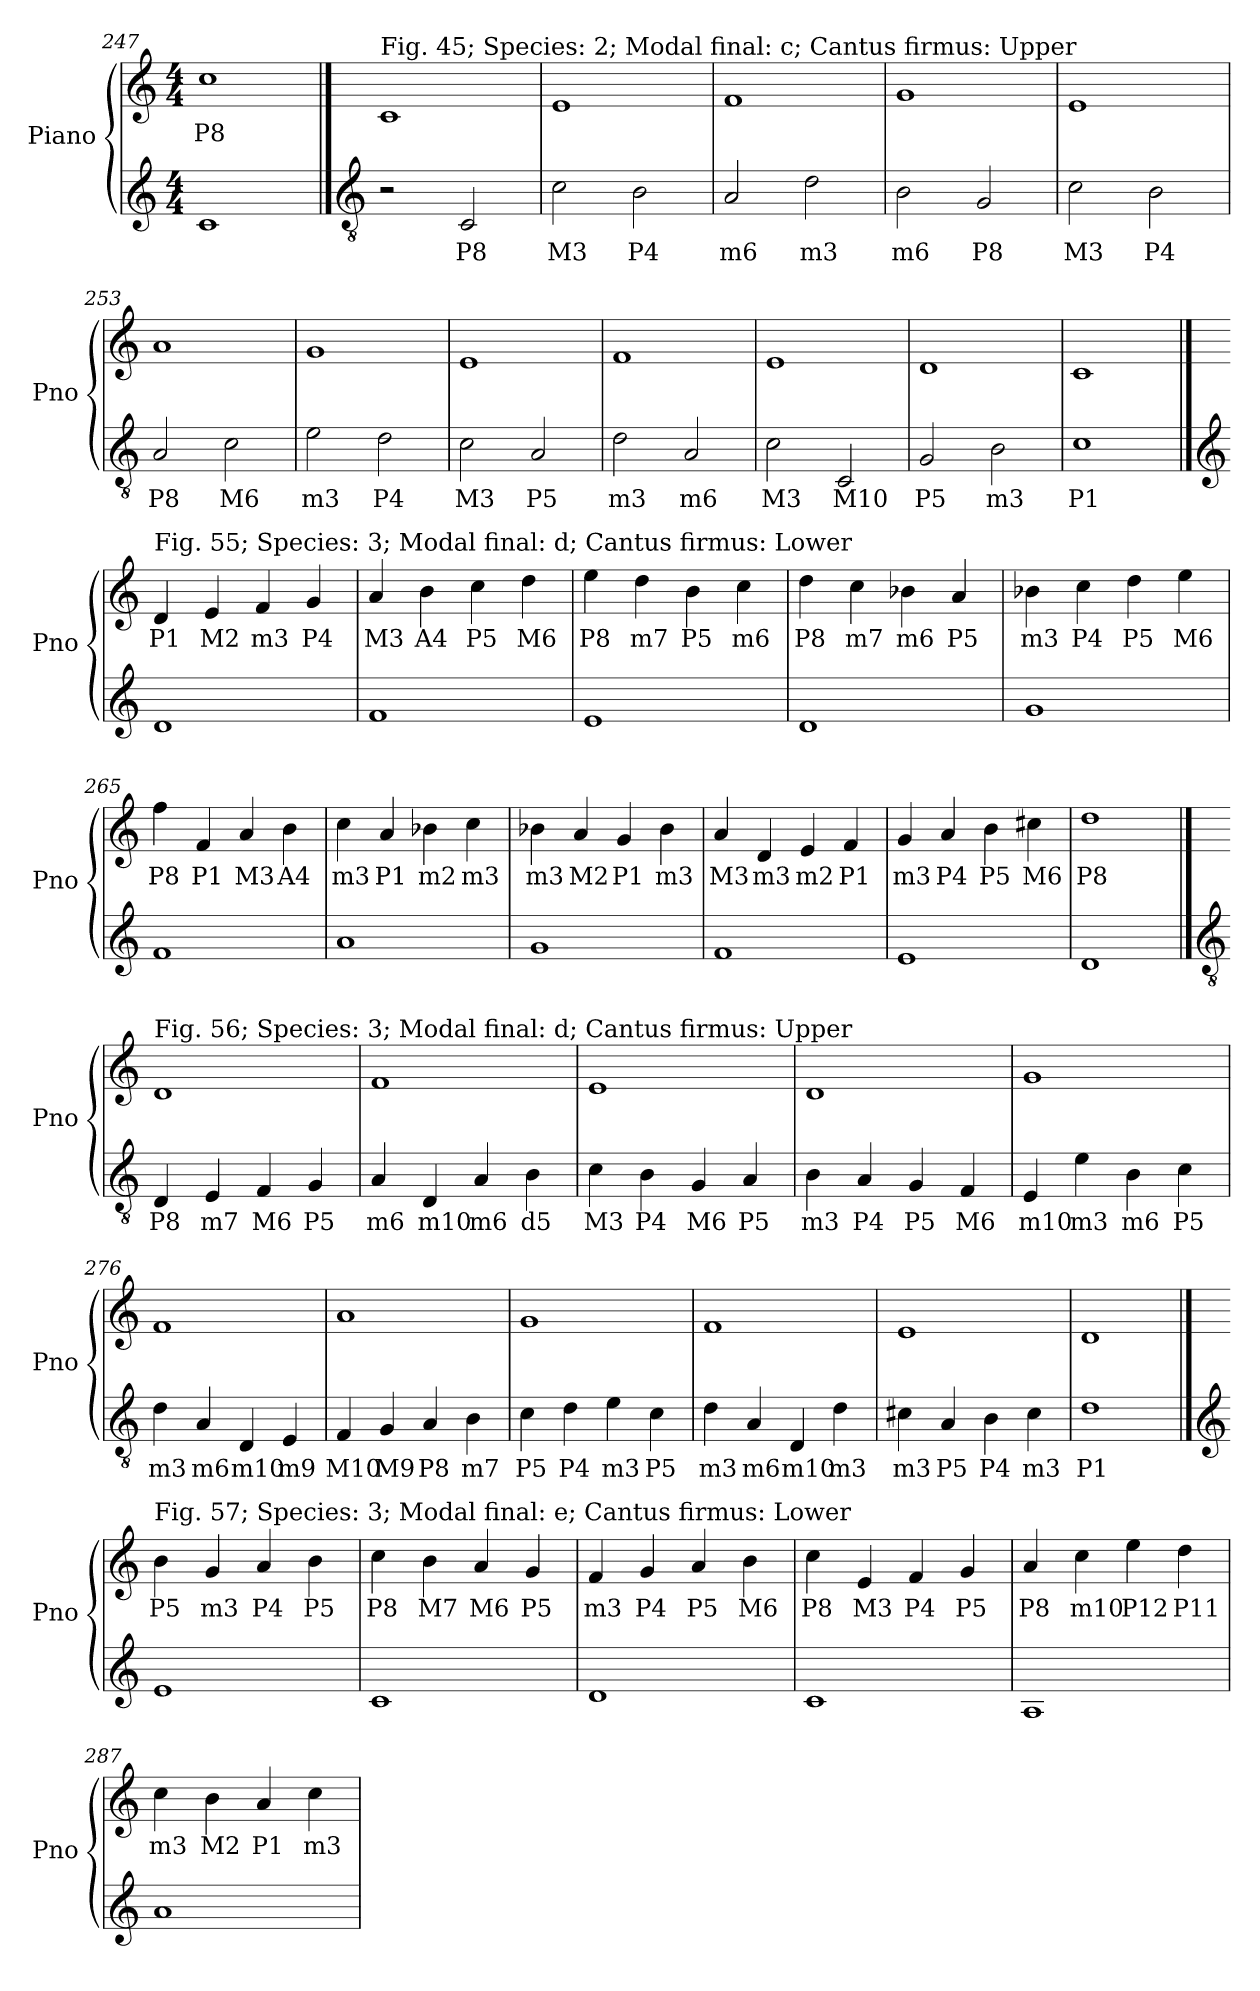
**kern	**text	**kern	**text
*part2	*part2	*part1	*part1
*staff2	*staff2	*staff1	*staff1
*I"Piano	*	*I"Piano	*
*I'Pno	*	*I'Pno	*
*clefG2	*	*clefG2	*
*k[]	*	*k[]	*
*M4/4	*	*M4/4	*
=247	=247	=247	=247
!	!	!	!LO:LY:b
1c	.	1cc	P8
!!LO:LB:g=z
==248	==248	==248	==248
*clefGv2	*	*	*
!	!	!LO:TX:a:t=Fig. 45; Species&colon; 2; Modal final&colon; c; Cantus firmus&colon; Upper	!
2r	.	1c	.
!	!LO:LY:b	!	!
2C/	P8	.	.
=249	=249	=249	=249
!	!LO:LY:b	!	!
2c\	M3	1e	.
!	!LO:LY:b	!	!
2B\	P4	.	.
=250	=250	=250	=250
!	!LO:LY:b	!	!
2A/	m6	1f	.
!	!LO:LY:b	!	!
2d\	m3	.	.
=251	=251	=251	=251
!	!LO:LY:b	!	!
2B\	m6	1g	.
!	!LO:LY:b	!	!
2G/	P8	.	.
=252	=252	=252	=252
!	!LO:LY:b	!	!
2c\	M3	1e	.
!	!LO:LY:b	!	!
2B\	P4	.	.
=253	=253	=253	=253
!	!LO:LY:b	!	!
2A/	P8	1a	.
!	!LO:LY:b	!	!
2c\	M6	.	.
=254	=254	=254	=254
!	!LO:LY:b	!	!
2e\	m3	1g	.
!	!LO:LY:b	!	!
2d\	P4	.	.
!!LO:LB:g=z
=255	=255	=255	=255
!	!LO:LY:b	!	!
2c\	M3	1e	.
!	!LO:LY:b	!	!
2A/	P5	.	.
=256	=256	=256	=256
!	!LO:LY:b	!	!
2d\	m3	1f	.
!	!LO:LY:b	!	!
2A/	m6	.	.
=257	=257	=257	=257
!	!LO:LY:b	!	!
2c\	M3	1e	.
!	!LO:LY:b	!	!
2C/	M10	.	.
=258	=258	=258	=258
!	!LO:LY:b	!	!
2G/	P5	1d	.
!	!LO:LY:b	!	!
2B\	m3	.	.
=259	=259	=259	=259
!	!LO:LY:b	!	!
1c	P1	1c	.
!!LO:PB:g=z
==260	==260	==260	==260
*clefG2	*	*	*
!	!	!LO:TX:a:t=Fig. 55; Species&colon; 3; Modal final&colon; d; Cantus firmus&colon; Lower	!
!	!	!	!LO:LY:b
1d	.	4d/	P1
!	!	!	!LO:LY:b
.	.	4e/	M2
!	!	!	!LO:LY:b
.	.	4f/	m3
!	!	!	!LO:LY:b
.	.	4g/	P4
=261	=261	=261	=261
!	!	!	!LO:LY:b
1f	.	4a/	M3
!	!	!	!LO:LY:b
.	.	4b\	A4
!	!	!	!LO:LY:b
.	.	4cc\	P5
!	!	!	!LO:LY:b
.	.	4dd\	M6
=262	=262	=262	=262
!	!	!	!LO:LY:b
1e	.	4ee\	P8
!	!	!	!LO:LY:b
.	.	4dd\	m7
!	!	!	!LO:LY:b
.	.	4b\	P5
!	!	!	!LO:LY:b
.	.	4cc\	m6
=263	=263	=263	=263
!	!	!	!LO:LY:b
1d	.	4dd\	P8
!	!	!	!LO:LY:b
.	.	4cc\	m7
!	!	!	!LO:LY:b
.	.	4b-X\	m6
!	!	!	!LO:LY:b
.	.	4a/	P5
=264	=264	=264	=264
!	!	!	!LO:LY:b
1g	.	4b-X\	m3
!	!	!	!LO:LY:b
.	.	4cc\	P4
!	!	!	!LO:LY:b
.	.	4dd\	P5
!	!	!	!LO:LY:b
.	.	4ee\	M6
!!LO:LB:g=z
=265	=265	=265	=265
!	!	!	!LO:LY:b
1f	.	4ff\	P8
!	!	!	!LO:LY:b
.	.	4f/	P1
!	!	!	!LO:LY:b
.	.	4a/	M3
!	!	!	!LO:LY:b
.	.	4b\	A4
=266	=266	=266	=266
!	!	!	!LO:LY:b
1a	.	4cc\	m3
!	!	!	!LO:LY:b
.	.	4a/	P1
!	!	!	!LO:LY:b
.	.	4b-X\	m2
!	!	!	!LO:LY:b
.	.	4cc\	m3
=267	=267	=267	=267
!	!	!	!LO:LY:b
1g	.	4b-X\	m3
!	!	!	!LO:LY:b
.	.	4a/	M2
!	!	!	!LO:LY:b
.	.	4g/	P1
!	!	!	!LO:LY:b
.	.	4b-\	m3
=268	=268	=268	=268
!	!	!	!LO:LY:b
1f	.	4a/	M3
!	!	!	!LO:LY:b
.	.	4d/	m3
!	!	!	!LO:LY:b
.	.	4e/	m2
!	!	!	!LO:LY:b
.	.	4f/	P1
=269	=269	=269	=269
!	!	!	!LO:LY:b
1e	.	4g/	m3
!	!	!	!LO:LY:b
.	.	4a/	P4
!	!	!	!LO:LY:b
.	.	4b\	P5
!	!	!	!LO:LY:b
.	.	4cc#X\	M6
=270	=270	=270	=270
!	!	!	!LO:LY:b
1d	.	1dd	P8
!!LO:LB:g=z
==271	==271	==271	==271
*clefGv2	*	*	*
!	!	!LO:TX:a:t=Fig. 56; Species&colon; 3; Modal final&colon; d; Cantus firmus&colon; Upper	!
!	!LO:LY:b	!	!
4D/	P8	1d	.
!	!LO:LY:b	!	!
4E/	m7	.	.
!	!LO:LY:b	!	!
4F/	M6	.	.
!	!LO:LY:b	!	!
4G/	P5	.	.
=272	=272	=272	=272
!	!LO:LY:b	!	!
4A/	m6	1f	.
!	!LO:LY:b	!	!
4D/	m10	.	.
!	!LO:LY:b	!	!
4A/	m6	.	.
!	!LO:LY:b	!	!
4B\	d5	.	.
=273	=273	=273	=273
!	!LO:LY:b	!	!
4c\	M3	1e	.
!	!LO:LY:b	!	!
4B\	P4	.	.
!	!LO:LY:b	!	!
4G/	M6	.	.
!	!LO:LY:b	!	!
4A/	P5	.	.
=274	=274	=274	=274
!	!LO:LY:b	!	!
4B\	m3	1d	.
!	!LO:LY:b	!	!
4A/	P4	.	.
!	!LO:LY:b	!	!
4G/	P5	.	.
!	!LO:LY:b	!	!
4F/	M6	.	.
=275	=275	=275	=275
!	!LO:LY:b	!	!
4E/	m10	1g	.
!	!LO:LY:b	!	!
4e\	m3	.	.
!	!LO:LY:b	!	!
4B\	m6	.	.
!	!LO:LY:b	!	!
4c\	P5	.	.
=276	=276	=276	=276
!	!LO:LY:b	!	!
4d\	m3	1f	.
!	!LO:LY:b	!	!
4A/	m6	.	.
!	!LO:LY:b	!	!
4D/	m10	.	.
!	!LO:LY:b	!	!
4E/	m9	.	.
!!LO:LB:g=z
=277	=277	=277	=277
!	!LO:LY:b	!	!
4F/	M10	1a	.
!	!LO:LY:b	!	!
4G/	M9	.	.
!	!LO:LY:b	!	!
4A/	P8	.	.
!	!LO:LY:b	!	!
4B\	m7	.	.
=278	=278	=278	=278
!	!LO:LY:b	!	!
4c\	P5	1g	.
!	!LO:LY:b	!	!
4d\	P4	.	.
!	!LO:LY:b	!	!
4e\	m3	.	.
!	!LO:LY:b	!	!
4c\	P5	.	.
=279	=279	=279	=279
!	!LO:LY:b	!	!
4d\	m3	1f	.
!	!LO:LY:b	!	!
4A/	m6	.	.
!	!LO:LY:b	!	!
4D/	m10	.	.
!	!LO:LY:b	!	!
4d\	m3	.	.
=280	=280	=280	=280
!	!LO:LY:b	!	!
4c#X\	m3	1e	.
!	!LO:LY:b	!	!
4A/	P5	.	.
!	!LO:LY:b	!	!
4B\	P4	.	.
!	!LO:LY:b	!	!
4c#\	m3	.	.
=281	=281	=281	=281
!	!LO:LY:b	!	!
1d	P1	1d	.
!!LO:LB:g=z
==282	==282	==282	==282
*clefG2	*	*	*
!	!	!LO:TX:a:t=Fig. 57; Species&colon; 3; Modal final&colon; e; Cantus firmus&colon; Lower	!
!	!	!	!LO:LY:b
1e	.	4b\	P5
!	!	!	!LO:LY:b
.	.	4g/	m3
!	!	!	!LO:LY:b
.	.	4a/	P4
!	!	!	!LO:LY:b
.	.	4b\	P5
=283	=283	=283	=283
!	!	!	!LO:LY:b
1c	.	4cc\	P8
!	!	!	!LO:LY:b
.	.	4b\	M7
!	!	!	!LO:LY:b
.	.	4a/	M6
!	!	!	!LO:LY:b
.	.	4g/	P5
=284	=284	=284	=284
!	!	!	!LO:LY:b
1d	.	4f/	m3
!	!	!	!LO:LY:b
.	.	4g/	P4
!	!	!	!LO:LY:b
.	.	4a/	P5
!	!	!	!LO:LY:b
.	.	4b\	M6
=285	=285	=285	=285
!	!	!	!LO:LY:b
1c	.	4cc\	P8
!	!	!	!LO:LY:b
.	.	4e/	M3
!	!	!	!LO:LY:b
.	.	4f/	P4
!	!	!	!LO:LY:b
.	.	4g/	P5
=286	=286	=286	=286
!	!	!	!LO:LY:b
1A	.	4a/	P8
!	!	!	!LO:LY:b
.	.	4cc\	m10
!	!	!	!LO:LY:b
.	.	4ee\	P12
!	!	!	!LO:LY:b
.	.	4dd\	P11
!!LO:LB:g=z
=287	=287	=287	=287
!	!	!	!LO:LY:b
1a	.	4cc\	m3
!	!	!	!LO:LY:b
.	.	4b\	M2
!	!	!	!LO:LY:b
.	.	4a/	P1
!	!	!	!LO:LY:b
.	.	4cc\	m3
=	=	=	=
*-	*-	*-	*-
